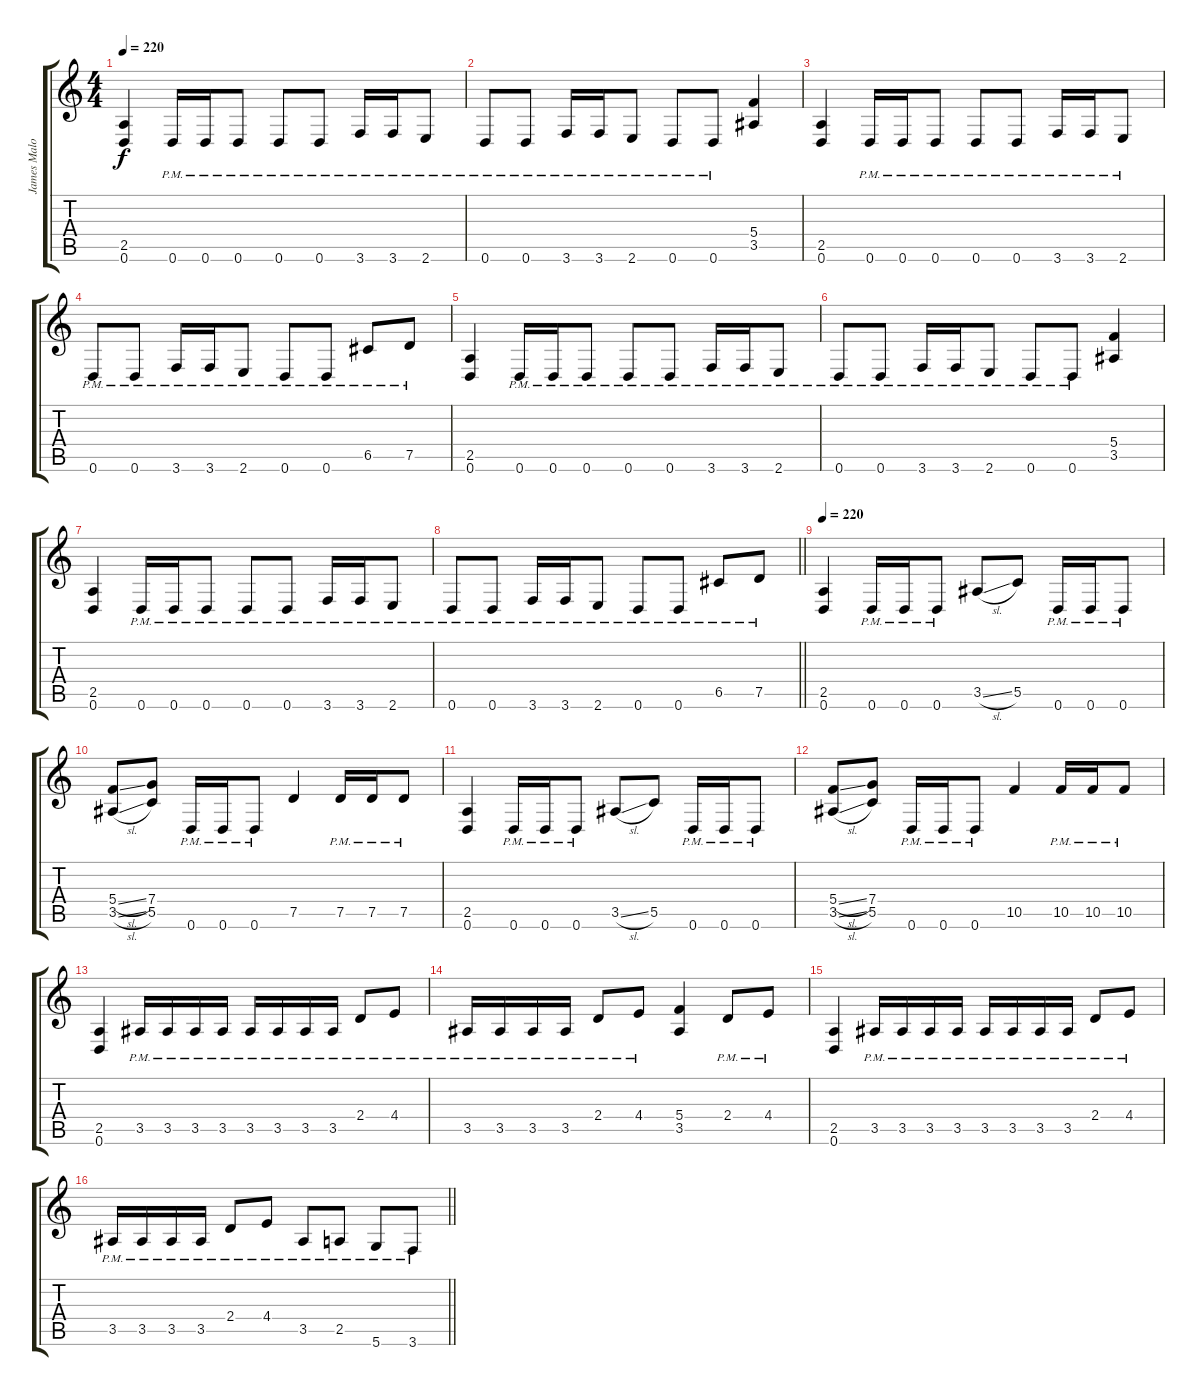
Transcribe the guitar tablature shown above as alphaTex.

\track ("James Malone Rhythm" "James Malo") {instrument distortionguitar}
\staff {score tabs}
\tuning (D4 A3 F3 C3 G2 D2) {hide}
\ts (4 4)
\tempo 220
\clef g2
\ks c
(2.5 0.6).4{dy f} 0.6{pm}.16 0.6{pm}.16 0.6{pm}.8 0.6{pm}.8 0.6{pm}.8 3.6{pm}.16 3.6{pm}.16 2.6{pm}.8 |
0.6{pm}.8 0.6{pm}.8 3.6{pm}.16 3.6{pm}.16 2.6{pm}.8 0.6{pm}.8 0.6{pm}.8 (5.4 3.5).4 |
(2.5 0.6).4 0.6{pm}.16 0.6{pm}.16 0.6{pm}.8 0.6{pm}.8 0.6{pm}.8 3.6{pm}.16 3.6{pm}.16 2.6{pm}.8 |
0.6{pm}.8 0.6{pm}.8 3.6{pm}.16 3.6{pm}.16 2.6{pm}.8 0.6{pm}.8 0.6{pm}.8 6.5{pm}.8 7.5{pm}.8 |
(2.5 0.6).4 0.6{pm}.16 0.6{pm}.16 0.6{pm}.8 0.6{pm}.8 0.6{pm}.8 3.6{pm}.16 3.6{pm}.16 2.6{pm}.8 |
0.6{pm}.8 0.6{pm}.8 3.6{pm}.16 3.6{pm}.16 2.6{pm}.8 0.6{pm}.8 0.6{pm}.8 (5.4 3.5).4 |
(2.5 0.6).4 0.6{pm}.16 0.6{pm}.16 0.6{pm}.8 0.6{pm}.8 0.6{pm}.8 3.6{pm}.16 3.6{pm}.16 2.6{pm}.8 |
\barLineRight lightlight
0.6{pm}.8 0.6{pm}.8 3.6{pm}.16 3.6{pm}.16 2.6{pm}.8 0.6{pm}.8 0.6{pm}.8 6.5{pm}.8 7.5{pm}.8 |
\tempo 215
\tempo 220
(2.5 0.6).4 0.6{pm}.16 0.6{pm}.16 0.6{pm}.8 3.5{sl}.8 5.5.8 0.6{pm}.16 0.6{pm}.16 0.6{pm}.8 |
(5.4{sl} 3.5{sl}).8 (7.4 5.5).8 0.6{pm}.16 0.6{pm}.16 0.6{pm}.8 7.5.4 7.5{pm}.16 7.5{pm}.16 7.5{pm}.8 |
(2.5 0.6).4 0.6{pm}.16 0.6{pm}.16 0.6{pm}.8 3.5{sl}.8 5.5.8 0.6{pm}.16 0.6{pm}.16 0.6{pm}.8 |
(5.4{sl} 3.5{sl}).8 (7.4 5.5).8 0.6{pm}.16 0.6{pm}.16 0.6{pm}.8 10.5.4 10.5{pm}.16 10.5{pm}.16 10.5{pm}.8 |
(2.5 0.6).4 3.5{pm}.16 3.5{pm}.16 3.5{pm}.16 3.5{pm}.16 3.5{pm}.16 3.5{pm}.16 3.5{pm}.16 3.5{pm}.16 2.4{pm}.8 4.4{pm}.8 |
3.5{pm}.16 3.5{pm}.16 3.5{pm}.16 3.5{pm}.16 2.4{pm}.8 4.4{pm}.8 (5.4 3.5).4 2.4{pm}.8 4.4{pm}.8 |
(2.5 0.6).4 3.5{pm}.16 3.5{pm}.16 3.5{pm}.16 3.5{pm}.16 3.5{pm}.16 3.5{pm}.16 3.5{pm}.16 3.5{pm}.16 2.4{pm}.8 4.4{pm}.8 |
\barLineRight lightlight
3.5{pm}.16 3.5{pm}.16 3.5{pm}.16 3.5{pm}.16 2.4{pm}.8 4.4{pm}.8 3.5{pm}.8 2.5{pm}.8 5.6{pm}.8 3.6{pm}.8
